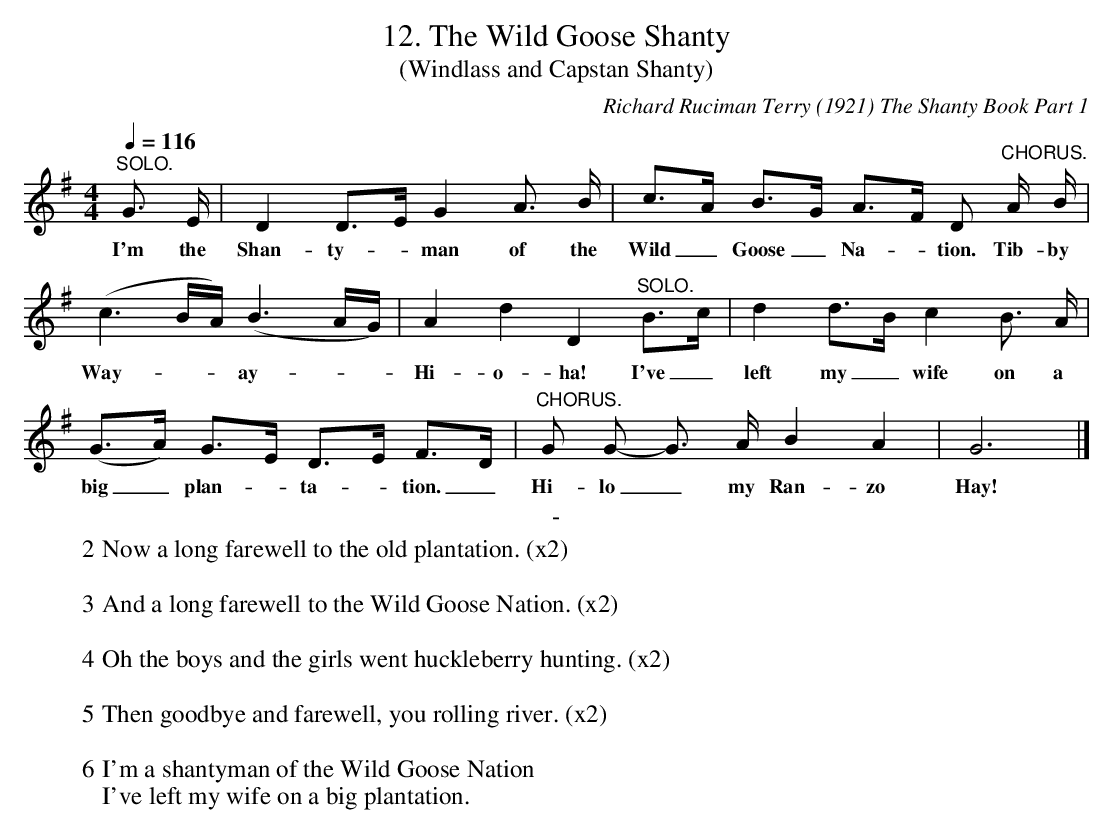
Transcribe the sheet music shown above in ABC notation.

X:1
T:12. The Wild Goose Shanty
T:(Windlass and Capstan Shanty)
C:Richard Ruciman Terry (1921) The Shanty Book Part 1
L:1/8
Q:1/4=116
M:4/4
K:G
"^SOLO." G3/2 E/ | D2 D>E G2 A> B | c>A B>G A>F D"^CHORUS." A/ B/ |$
w: I'm  the|Shan- ty- * man of the|Wild_ Goose _ Na- * tion. Tib- by|
(c3 B/A/) (B3 A/G/) | A2 d2 D2"^SOLO." B>c | d2 d>B c2 B> A |$ (G>A) G>E D>E F>D |
w: Way- * * ay- * *|Hi- o- ha! I've_ |left my_ wife on a|big_ plan- * ta- * tion. _|
"^CHORUS." G G- G3/2 A/ B2 A2 | G6 |]
w: Hi- lo_ my Ran- zo|Hay!|
T: -
W: 2 Now a long farewell to the old plantation. (x2)
W:
W: 3 And a long farewell to the Wild Goose Nation. (x2)
W:
W: 4 Oh the boys and the girls went huckleberry hunting. (x2)
W:
W: 5 Then goodbye and farewell, you rolling river. (x2)
W:
W: 6 I'm a shantyman of the Wild Goose Nation
W: I've left my wife on a big plantation.
